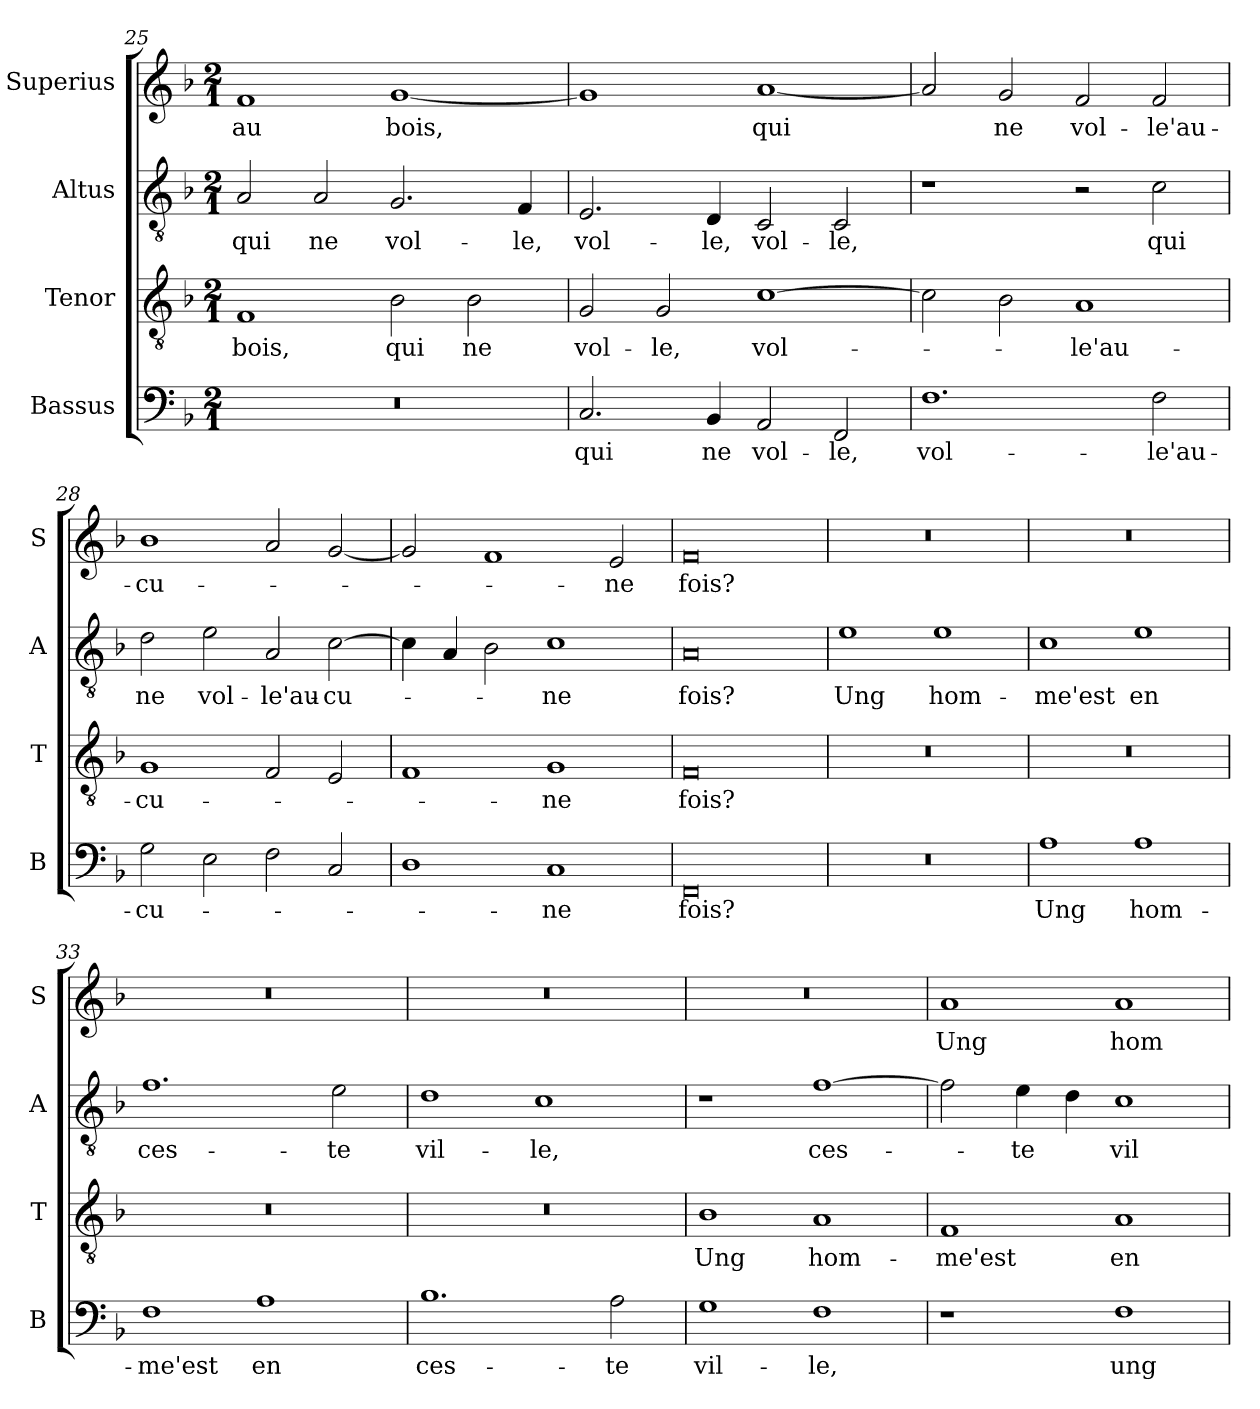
**kern	**text	**kern	**text	**kern	**text	**kern	**text
*part4	*part4	*part3	*part3	*part2	*part2	*part1	*part1
*staff4	*staff4	*staff3	*staff3	*staff2	*staff2	*staff1	*staff1
*I"Bassus	*	*I"Tenor	*	*I"Altus	*	*I"Superius	*
*I'B	*	*I'T	*	*I'A	*	*I'S	*
*clefF4	*	*clefGv2	*	*clefGv2	*	*clefG2	*
*k[b-]	*	*k[b-]	*	*k[b-]	*	*k[b-]	*
*M2/1	*	*M2/1	*	*M2/1	*	*M2/1	*
=25	=25	=25	=25	=25	=25	=25	=25
0r	.	1F	bois,	2A	qui	1f	au
.	.	.	.	2A	ne	.	.
.	.	2B-	qui	2.G	vol-	[1g	bois,
.	.	2B-	ne	.	.	.	.
.	.	.	.	4F	-le,	.	.
=26	=26	=26	=26	=26	=26	=26	=26
!	!LO:LY:i	!	!	!	!	!	!
2.C	qui	2G	vol-	2.E	vol-	1g]	.
.	.	2G	-le,	.	.	.	.
!	!LO:LY:i	!	!	!	!	!	!
4BB-	ne	.	.	4D	-le,	.	.
!	!LO:LY:i	!	!	!	!LO:LY:i	!	!
2AA	vol-	[1c	vol-	2C	vol-	[1a	qui
!	!LO:LY:i	!	!	!	!LO:LY:i	!	!
2FF	-le,	.	.	2C	-le,	.	.
=27	=27	=27	=27	=27	=27	=27	=27
!	!LO:LY:i	!	!	!	!	!	!
1.F	vol-	2c]	.	1r	.	2a]	.
.	.	2B-	.	.	.	2g	ne
.	.	1A	-le'au-	2r	.	2f	vol-
!	!LO:LY:i	!	!	!	!	!	!
2F	-le'au-	.	.	2c	qui	2f	-le'au-
=28	=28	=28	=28	=28	=28	=28	=28
!	!LO:LY:i	!	!	!	!	!	!
2G	-cu-	1G	-cu-	2d	ne	1b-	-cu-
2E	.	.	.	2e	vol-	.	.
2F	.	2F	.	2A	-le'au-	2a	.
2C	.	2E	.	[2c	-cu-	[2g	.
=29	=29	=29	=29	=29	=29	=29	=29
1D	.	1F	.	4c]	.	2g]	.
.	.	.	.	4A	.	.	.
.	.	.	.	2B-	.	1f	.
!	!LO:LY:i	!	!	!	!	!	!
1C	-ne	1G	-ne	1c	-ne	.	.
.	.	.	.	.	.	2e	-ne
=30	=30	=30	=30	=30	=30	=30	=30
!	!LO:LY:i	!	!	!	!	!	!
0FF	fois?	0F	fois?	0A	fois?	0f	fois?
=31	=31	=31	=31	=31	=31	=31	=31
0r	.	0r	.	1e	Ung	0r	.
.	.	.	.	1e	hom-	.	.
=32	=32	=32	=32	=32	=32	=32	=32
!	!LO:LY:i	!	!	!	!	!	!
1A	Ung	0r	.	1c	-me'est	0r	.
!	!LO:LY:i	!	!	!	!	!	!
1A	hom-	.	.	1e	en	.	.
=33	=33	=33	=33	=33	=33	=33	=33
!	!LO:LY:i	!	!	!	!	!	!
1F	-me'est	0r	.	1.f	ces-	0r	.
!	!LO:LY:i	!	!	!	!	!	!
1A	en	.	.	.	.	.	.
.	.	.	.	2e	-te	.	.
=34	=34	=34	=34	=34	=34	=34	=34
!	!LO:LY:i	!	!	!	!	!	!
1.B-	ces-	0r	.	1d	vil-	0r	.
.	.	.	.	1c	-le,	.	.
!	!LO:LY:i	!	!	!	!	!	!
2A	-te	.	.	.	.	.	.
=35	=35	=35	=35	=35	=35	=35	=35
!	!LO:LY:i	!	!	!	!	!	!
1G	vil-	1B-	Ung	1r	.	0r	.
!	!LO:LY:i	!	!	!	!LO:LY:i	!	!
1F	-le,	1A	hom-	[1f	ces-	.	.
=36	=36	=36	=36	=36	=36	=36	=36
1r	.	1F	-me'est	2f]	.	1a	Ung
!	!	!	!	!	!LO:LY:i	!	!
.	.	.	.	4e	-te	.	.
.	.	.	.	4d	.	.	.
!	!LO:LY:i	!	!	!	!LO:LY:i	!	!
1F	ung	1A	en	1c	vil-	1a	hom-
=	=	=	=	=	=	=	=
*-	*-	*-	*-	*-	*-	*-	*-
